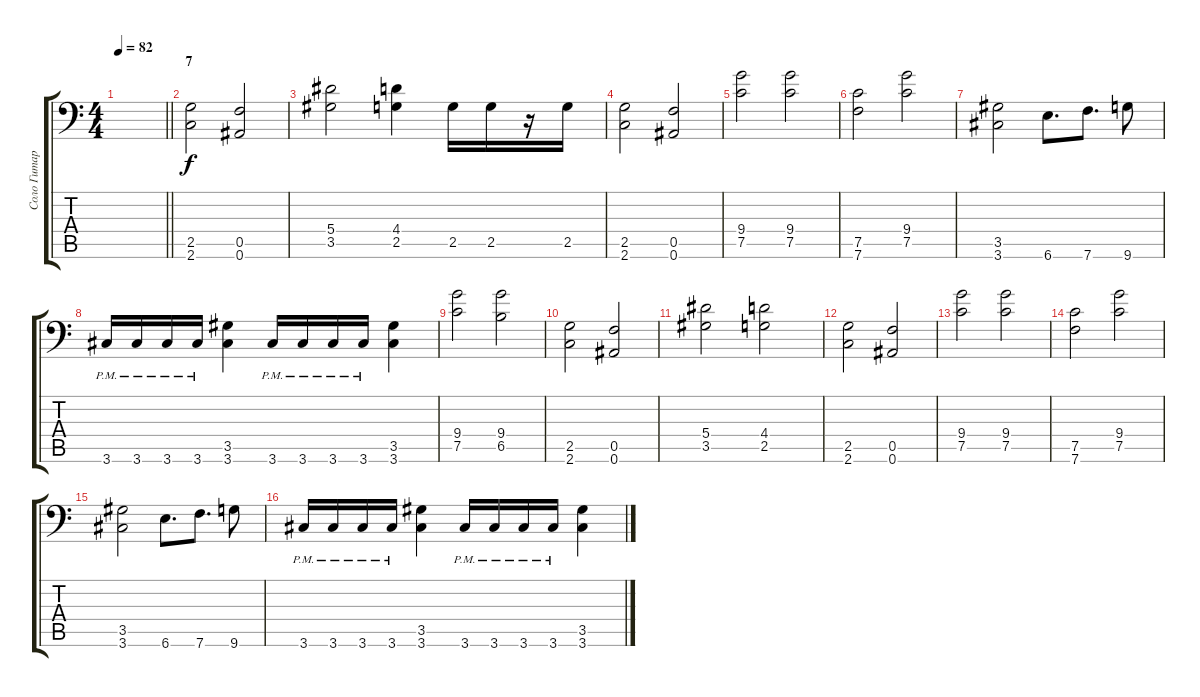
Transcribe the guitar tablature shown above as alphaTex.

\track ("Соло Гитара" "Соло Гитар") {instrument overdrivenguitar}
\staff {score tabs}
\tuning (C4 G3 Eb3 Bb2 F2 Bb1) {hide}
\ts (4 4)
\tempo 82
\clef f4
\barLineRight lightlight
\ks c
|
\section ("" "7")
(2.5 2.6).2 (0.5 0.6).2 |
(5.4 3.5).2 (4.4 2.5).4 2.5.16 2.5.16 r.16 2.5.16 |
(2.5 2.6).2 (0.5 0.6).2 |
(9.4 7.5).2 (9.4 7.5).2 |
(7.5 7.6).2 (9.4 7.5).2 |
(3.5 3.6).2 6.6.8{d} 7.6.8{d} 9.6.8 |
3.6{pm}.16 3.6{pm}.16 3.6{pm}.16 3.6{pm}.16 (3.5 3.6).4 3.6{pm}.16 3.6{pm}.16 3.6{pm}.16 3.6{pm}.16 (3.5 3.6).4 |
(9.4 7.5).2 (9.4 6.5).2 |
(2.5 2.6).2 (0.5 0.6).2 |
(5.4 3.5).2 (4.4 2.5).2 |
(2.5 2.6).2 (0.5 0.6).2 |
(9.4 7.5).2 (9.4 7.5).2 |
(7.5 7.6).2 (9.4 7.5).2 |
(3.5 3.6).2 6.6.8{d} 7.6.8{d} 9.6.8 |
3.6{pm}.16 3.6{pm}.16 3.6{pm}.16 3.6{pm}.16 (3.5 3.6).4 3.6{pm}.16 3.6{pm}.16 3.6{pm}.16 3.6{pm}.16 (3.5 3.6).4
